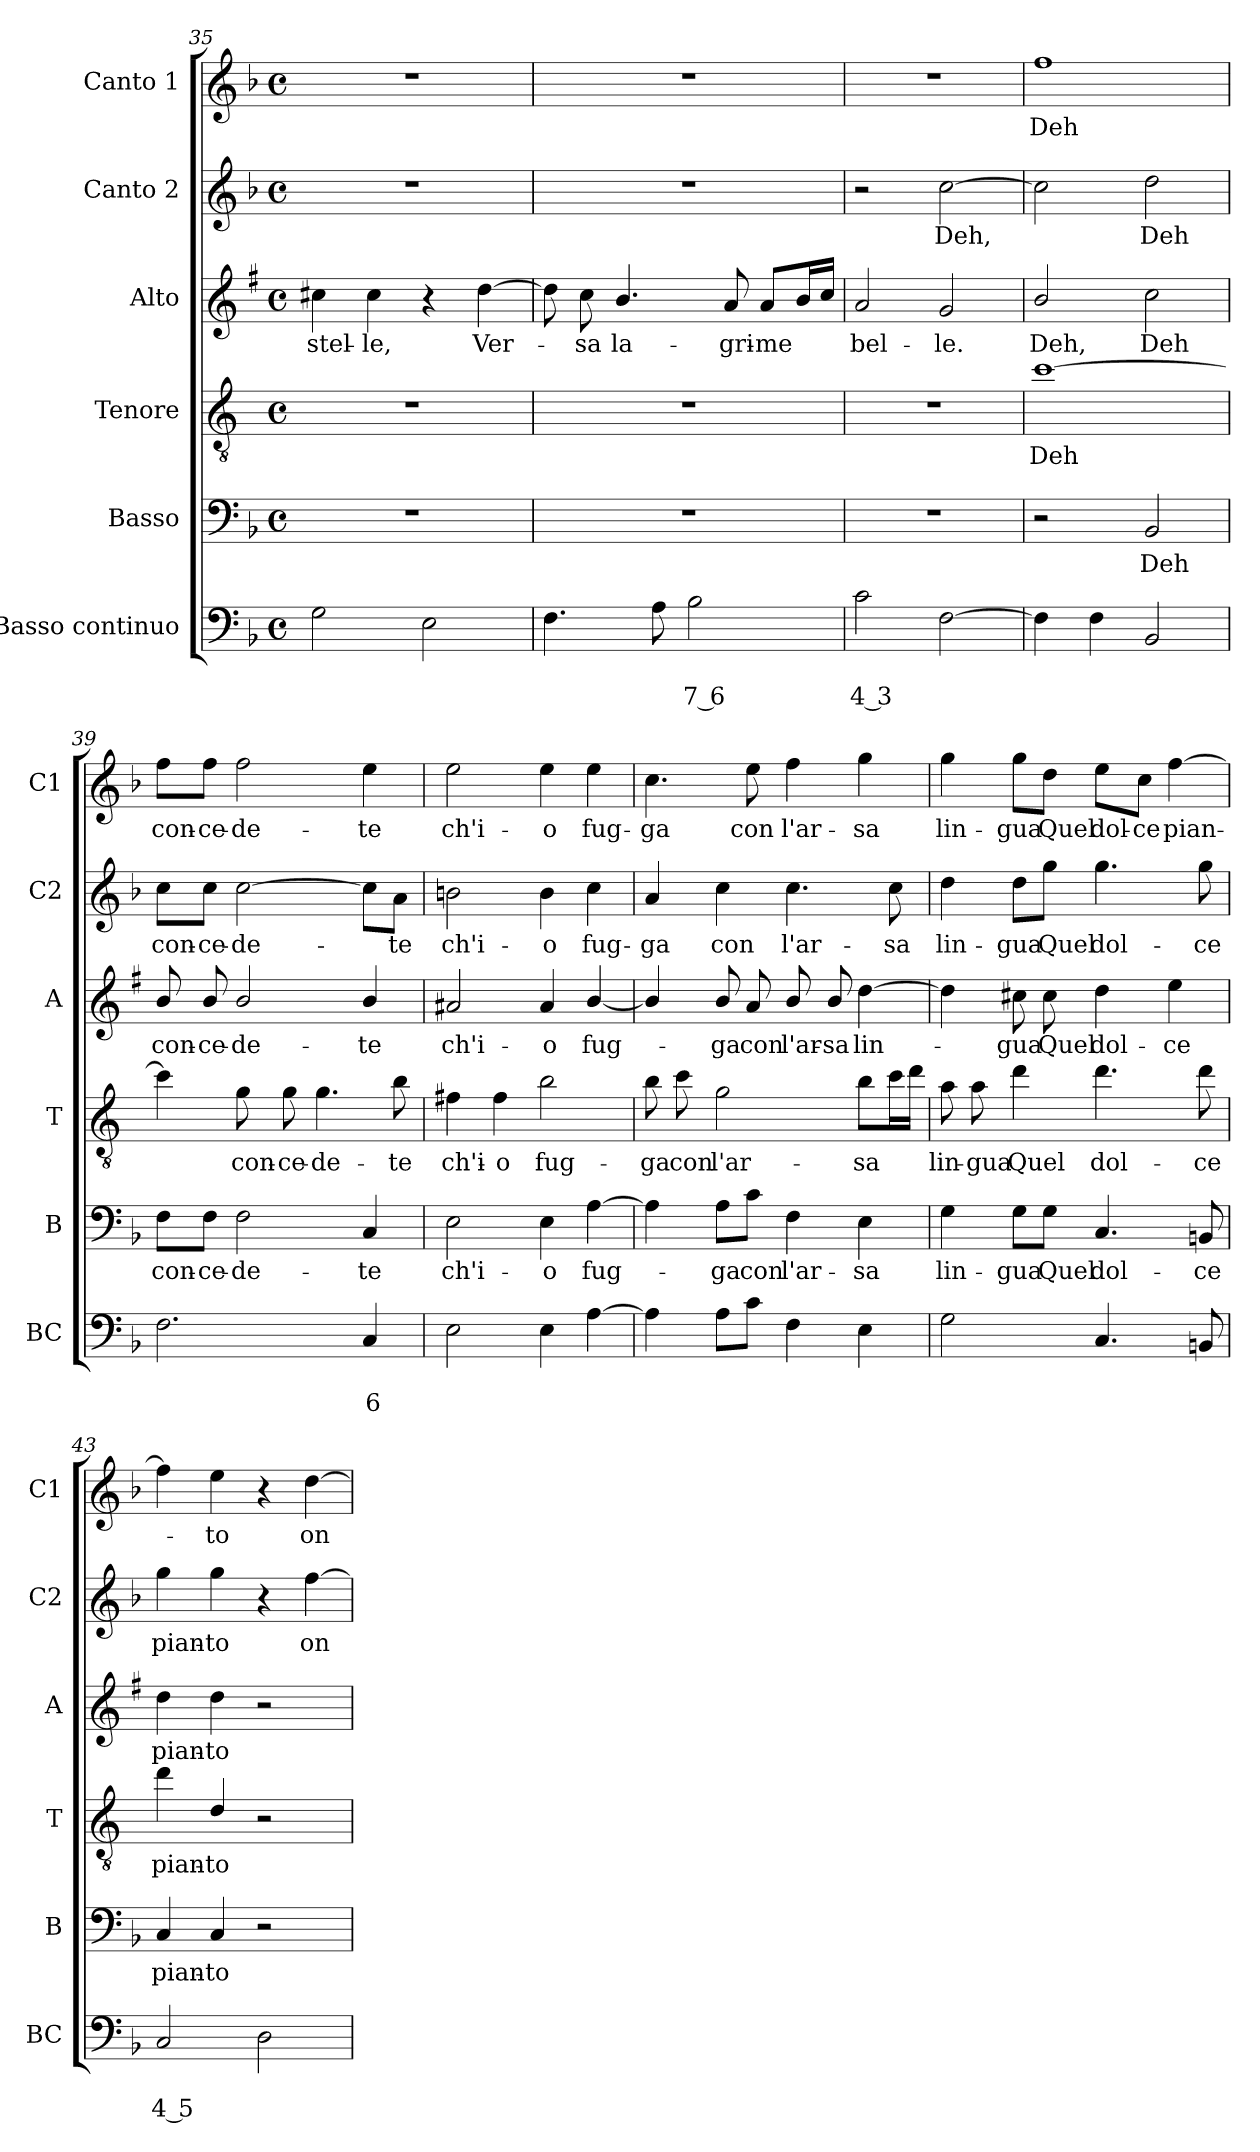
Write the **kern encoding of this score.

**kern	**text	**text	**kern	**text	**kern	**text	**kern	**text	**kern	**text	**kern	**text
*part6	*part6	*part6	*part5	*part5	*part4	*part4	*part3	*part3	*part2	*part2	*part1	*part1
*staff6	*staff6	*staff6	*staff5	*staff5	*staff4	*staff4	*staff3	*staff3	*staff2	*staff2	*staff1	*staff1
*I"Basso continuo	*	*	*I"Basso	*	*I"Tenore	*	*I"Alto	*	*I"Canto 2	*	*I"Canto 1	*
*I'BC	*	*	*I'B	*	*I'T	*	*I'A	*	*I'C2	*	*I'C1	*
*clefF4	*	*	*clefF4	*	*clefGv2	*	*clefG2	*	*clefG2	*	*clefG2	*
*	*	*	*	*	*ITrd4c7	*	*ITrd1c2	*	*	*	*	*
*k[b-]	*	*	*k[b-]	*	*k[b-]	*	*k[b-]	*	*k[b-]	*	*k[b-]	*
*F:	*	*	*F:	*	*F:	*	*F:	*	*F:	*	*F:	*
*M4/4	*	*	*M4/4	*	*M4/4	*	*M4/4	*	*M4/4	*	*M4/4	*
*met(c)	*	*	*met(c)	*	*met(c)	*	*met(c)	*	*met(c)	*	*met(c)	*
=35	=35	=35	=35	=35	=35	=35	=35	=35	=35	=35	=35	=35
!	!	!	!	!	!	!	!	!LO:LY:b	!	!	!	!
2G\	.	.	1r	.	1r	.	4bn\	stel-	1r	.	1r	.
!	!	!	!	!	!	!	!	!LO:LY:b	!	!	!	!
.	.	.	.	.	.	.	4b\	-le,	.	.	.	.
2E\	.	.	.	.	.	.	4r	.	.	.	.	.
!	!	!	!	!	!	!	!	!LO:LY:b	!	!	!	!
.	.	.	.	.	.	.	[4cc\	Ver-	.	.	.	.
=36	=36	=36	=36	=36	=36	=36	=36	=36	=36	=36	=36	=36
4.F\	.	.	1r	.	1r	.	8cc\]	.	1r	.	1r	.
!	!	!	!	!	!	!	!	!LO:LY:b	!	!	!	!
.	.	.	.	.	.	.	8b-\	-sa	.	.	.	.
!	!	!	!	!	!	!	!	!LO:LY:b	!	!	!	!
.	.	.	.	.	.	.	4.a/	la-	.	.	.	.
8A\	.	.	.	.	.	.	.	.	.	.	.	.
!	!	!LO:LY:b	!	!	!	!	!	!	!	!	!	!
2B-\	.	7 6	.	.	.	.	.	.	.	.	.	.
!	!	!	!	!	!	!	!	!LO:LY:b	!	!	!	!
.	.	.	.	.	.	.	8g/	-gri-	.	.	.	.
!	!	!	!	!	!	!	!	!LO:LY:b	!	!	!	!
.	.	.	.	.	.	.	8g/L	-me	.	.	.	.
.	.	.	.	.	.	.	16a/L	.	.	.	.	.
.	.	.	.	.	.	.	16b-/JJ	.	.	.	.	.
=37	=37	=37	=37	=37	=37	=37	=37	=37	=37	=37	=37	=37
!	!	!LO:LY:b	!	!	!	!	!	!LO:LY:b	!	!	!	!
2c\	.	4 3	1r	.	1r	.	2g/	bel-	2r	.	1r	.
!	!	!	!	!	!	!	!	!LO:LY:b	!	!LO:LY:b	!	!
[2F\	.	.	.	.	.	.	2f/	-le.	[2cc\	Deh,	.	.
=38	=38	=38	=38	=38	=38	=38	=38	=38	=38	=38	=38	=38
!	!	!	!	!	!	!LO:LY:b	!	!LO:LY:b	!	!	!	!LO:LY:b
4F\]	.	.	2r	.	[1f	Deh	2a/	Deh,	2cc\]	.	1ff	Deh
4F\	.	.	.	.	.	.	.	.	.	.	.	.
!	!	!	!	!LO:LY:b	!	!	!	!LO:LY:b	!	!LO:LY:b	!	!
2BB-/	.	.	2BB-/	Deh	.	.	2b-\	Deh	2dd\	Deh	.	.
=39	=39	=39	=39	=39	=39	=39	=39	=39	=39	=39	=39	=39
!	!	!	!	!LO:LY:b	!	!	!	!LO:LY:b	!	!LO:LY:b	!	!LO:LY:b
2.F\	.	.	8F\L	con-	4f\]	.	8a/	con-	8cc\L	con-	8ff\L	con-
!	!	!	!	!LO:LY:b	!	!	!	!LO:LY:b	!	!LO:LY:b	!	!LO:LY:b
.	.	.	8F\J	-ce-	.	.	8a/	-ce-	8cc\J	-ce-	8ff\J	-ce-
!	!	!	!	!LO:LY:b	!	!LO:LY:b	!	!LO:LY:b	!	!LO:LY:b	!	!LO:LY:b
.	.	.	2F\	-de-	8c\	con-	2a/	-de-	[2cc\	-de-	2ff\	-de-
!	!	!	!	!	!	!LO:LY:b	!	!	!	!	!	!
.	.	.	.	.	8c\	-ce-	.	.	.	.	.	.
!	!	!	!	!	!	!LO:LY:b	!	!	!	!	!	!
.	.	.	.	.	4.c\	-de-	.	.	.	.	.	.
!	!	!LO:LY:b	!	!LO:LY:b	!	!	!	!LO:LY:b	!	!	!	!LO:LY:b
4C/	.	6	4C/	-te	.	.	4a/	-te	8cc\L]	.	4ee\	-te
!	!	!	!	!	!	!LO:LY:b	!	!	!	!LO:LY:b	!	!
.	.	.	.	.	8e\	-te	.	.	8a\J	-te	.	.
=40	=40	=40	=40	=40	=40	=40	=40	=40	=40	=40	=40	=40
!	!	!	!	!LO:LY:b	!	!LO:LY:b	!	!LO:LY:b	!	!LO:LY:b	!	!LO:LY:b
2E\	.	.	2E\	ch'i-	4Bn\	ch'i-	2g#X/	ch'i-	2bn\	ch'i-	2ee\	ch'i-
!	!	!	!	!	!	!LO:LY:b	!	!	!	!	!	!
.	.	.	.	.	4B\	-o	.	.	.	.	.	.
!	!	!	!	!LO:LY:b	!	!LO:LY:b	!	!LO:LY:b	!	!LO:LY:b	!	!LO:LY:b
4E\	.	.	4E\	-o	2e\	fug-	4g#/	-o	4b\	-o	4ee\	-o
!	!	!	!	!LO:LY:b	!	!	!	!LO:LY:b	!	!LO:LY:b	!	!LO:LY:b
[4A\	.	.	[4A\	fug-	.	.	[4a/	fug-	4cc\	fug-	4ee\	fug-
!!LO:LB:g=z
=41	=41	=41	=41	=41	=41	=41	=41	=41	=41	=41	=41	=41
!	!	!	!	!	!	!LO:LY:b	!	!	!	!LO:LY:b	!	!LO:LY:b
4A\]	.	.	4A\]	.	8e\	-ga	4a/]	.	4a/	-ga	4.cc\	-ga
!	!	!	!	!	!	!LO:LY:b	!	!	!	!	!	!
.	.	.	.	.	8f\	con	.	.	.	.	.	.
!	!	!	!	!LO:LY:b	!	!LO:LY:b	!	!LO:LY:b	!	!LO:LY:b	!	!
8A\L	.	.	8A\L	-ga	2c\	l'ar-	8a/	-ga	4cc\	con	.	.
!	!	!	!	!LO:LY:b	!	!	!	!LO:LY:b	!	!	!	!LO:LY:b
8c\J	.	.	8c\J	con	.	.	8g/	con	.	.	8ee\	con
!	!	!	!	!LO:LY:b	!	!	!	!LO:LY:b	!	!LO:LY:b	!	!LO:LY:b
4F\	.	.	4F\	l'ar-	.	.	8a/	l'ar-	4.cc\	l'ar-	4ff\	l'ar-
!	!	!	!	!	!	!	!	!LO:LY:b	!	!	!	!
.	.	.	.	.	.	.	8a/	-sa	.	.	.	.
!	!	!	!	!LO:LY:b	!	!LO:LY:b	!	!LO:LY:b	!	!	!	!LO:LY:b
4E\	.	.	4E\	-sa	8e\L	-sa	[4cc\	lin-	.	.	4gg\	-sa
!	!	!	!	!	!	!	!	!	!	!LO:LY:b	!	!
.	.	.	.	.	16f\L	.	.	.	8cc\	-sa	.	.
.	.	.	.	.	16g\JJ	.	.	.	.	.	.	.
=42	=42	=42	=42	=42	=42	=42	=42	=42	=42	=42	=42	=42
!	!	!	!	!LO:LY:b	!	!LO:LY:b	!	!	!	!LO:LY:b	!	!LO:LY:b
2G\	.	.	4G\	lin-	8d\	lin-	4cc\]	.	4dd\	lin-	4gg\	lin-
!	!	!	!	!	!	!LO:LY:b	!	!	!	!	!	!
.	.	.	.	.	8d\	-gua	.	.	.	.	.	.
!	!	!	!	!LO:LY:b	!	!LO:LY:b	!	!LO:LY:b	!	!LO:LY:b	!	!LO:LY:b
.	.	.	8G\L	-gua	4g\	Quel	8bn\	-gua	8dd\L	-gua	8gg\L	-gua
!	!	!	!	!LO:LY:b	!	!	!	!LO:LY:b	!	!LO:LY:b	!	!LO:LY:b
.	.	.	8G\J	Quel	.	.	8b\	Quel	8gg\J	Quel	8dd\J	Quel
!	!	!	!	!LO:LY:b	!	!LO:LY:b	!	!LO:LY:b	!	!LO:LY:b	!	!LO:LY:b
4.C/	.	.	4.C/	dol-	4.g\	dol-	4cc\	dol-	4.gg\	dol-	8ee\L	dol-
!	!	!	!	!	!	!	!	!	!	!	!	!LO:LY:b
.	.	.	.	.	.	.	.	.	.	.	8cc\J	-ce
!	!	!	!	!	!	!	!	!LO:LY:b	!	!	!	!LO:LY:b
.	.	.	.	.	.	.	4dd\	-ce	.	.	[4ff\	pian-
!	!	!	!	!LO:LY:b	!	!LO:LY:b	!	!	!	!LO:LY:b	!	!
8BBn/	.	.	8BBn/	-ce	8g\	-ce	.	.	8gg\	-ce	.	.
=43	=43	=43	=43	=43	=43	=43	=43	=43	=43	=43	=43	=43
!	!	!LO:LY:b	!	!LO:LY:b	!	!LO:LY:b	!	!LO:LY:b	!	!LO:LY:b	!	!
2C/	.	4 5	4C/	pian-	4g\	pian-	4cc\	pian-	4gg\	pian-	4ff\]	.
!	!	!	!	!LO:LY:b	!	!LO:LY:b	!	!LO:LY:b	!	!LO:LY:b	!	!LO:LY:b
.	.	.	4C/	-to	4G/	-to	4cc\	-to	4gg\	-to	4ee\	-to
2D\	.	.	2r	.	2r	.	2r	.	4r	.	4r	.
!	!	!	!	!	!	!	!	!	!	!LO:LY:b	!	!LO:LY:b
.	.	.	.	.	.	.	.	.	[4ff\	on-	[4dd\	on-
=	=	=	=	=	=	=	=	=	=	=	=	=
*-	*-	*-	*-	*-	*-	*-	*-	*-	*-	*-	*-	*-
